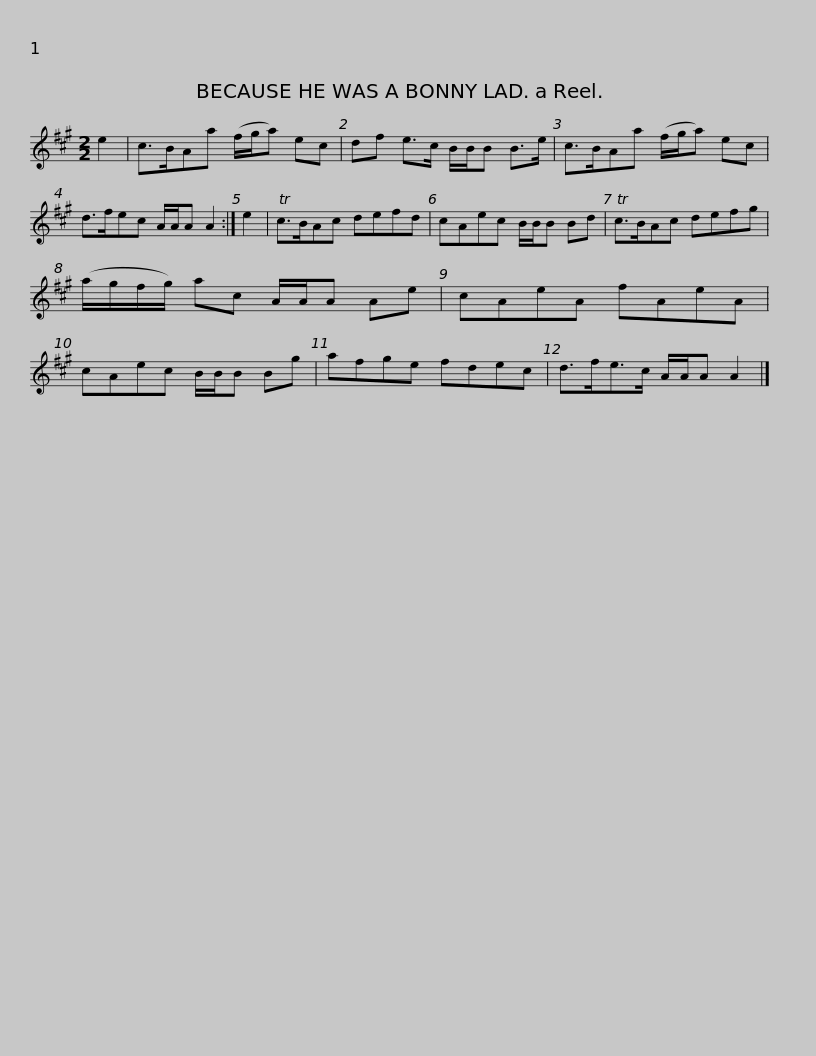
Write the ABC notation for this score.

X:1
L:1/8
M:2/2
I:linebreak $
K:A
V:1 treble
V:1
 e2 | c>BAa (f/g/a) ec | df e>c B/B/B B>e | c>BAa (f/g/a) ec | d>fec A/A/A A2 :| %5
 e2 |$ Tc>BAc defd | cAec B/B/B Bd | Tc>BAc defg | (a/g/f/g/) ac A/A/A Ae | %10
 cAeA fAeA |$ cAec B/B/B Bg | afge fdec | d>fe>c A/A/A A2 |] %14
